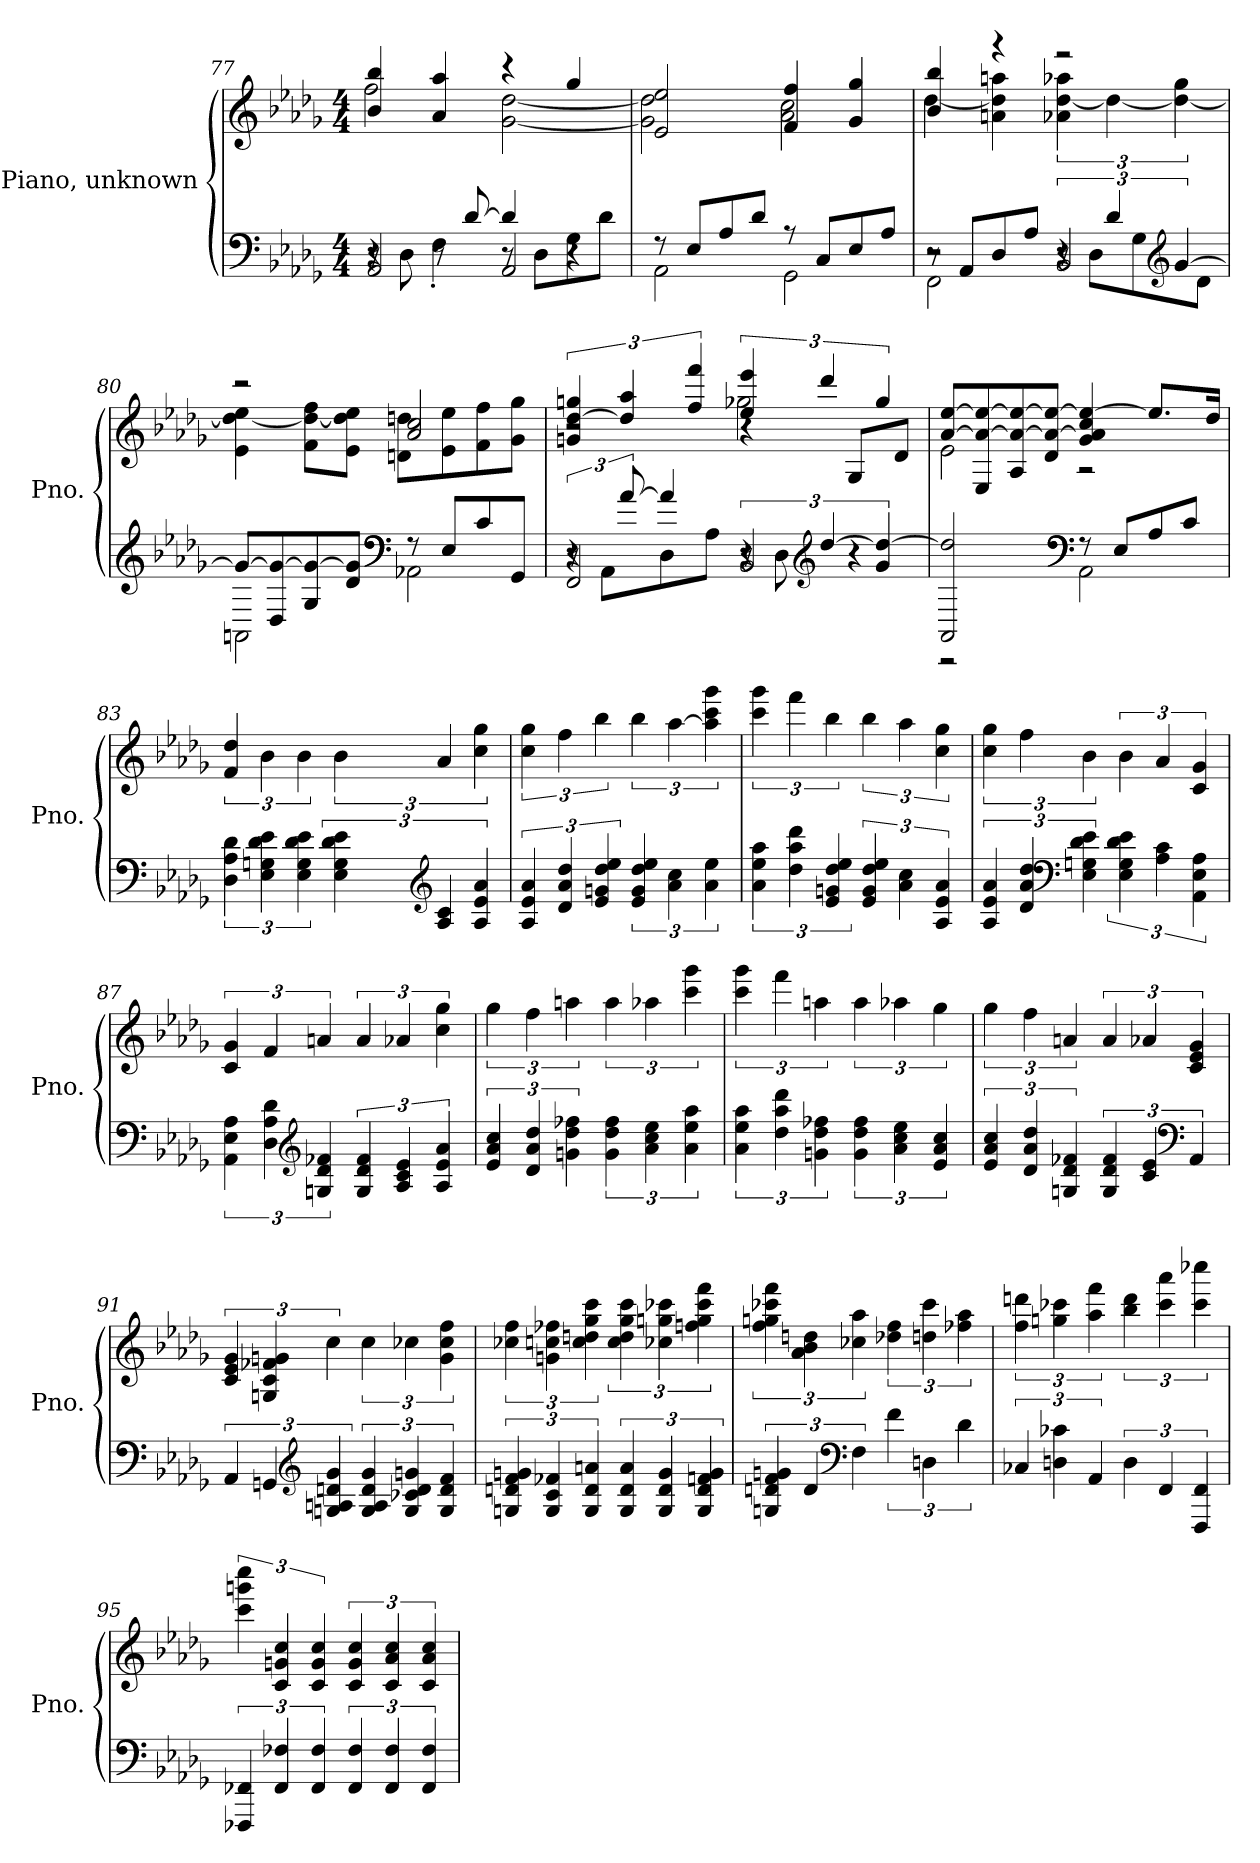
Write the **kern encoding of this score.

**kern	**kern
*part1	*part1
*staff2	*staff1
*I"Piano, unknown	*
*I'Pno.	*
*clefF4	*clefG2
*k[b-e-a-d-g-]	*k[b-e-a-d-g-]
*M4/4	*M4/4
=77	=77
*^	*^
*	*^	*	*
4r	8r	2AA-/	4b-/ 4bb-/	2ff\
.	8D-\	.	.	.
8r	4F'\	.	4a-/ 4aa-/	.
[8d-/	.	.	.	.
4d-/]	8r	2AA-/	4r	[2g-\ [2dd-\
.	8D-\L	.	.	.
4r	8G-\	.	4gg-/	.
.	8d-\J	.	.	.
*	*v	*v	*	*
!!LO:LB:g=z	!!
=78	=78	=78	=78
8r	2AA-\	2e-/ 2ee-/	2g-\] 2dd-\]
8E-/L	.	.	.
8A-/	.	.	.
8d-/J	.	.	.
8r	2GG-\	4f/ 4ff/	2a-\ 2cc\
8C/L	.	.	.
8E-/	.	4g-/ 4gg-/	.
8A-/J	.	.	.
=79	=79	=79	=79
*	*^	*	*
8r	2FF\	2r	4b-/ 4bb-/	[4dd-\
8AA-/L	.	.	.	.
8D-/	.	.	4r	4an\ 4dd-\] 4aan\
8A-/J	.	.	.	.
6r	8r	2BB-/	2r	6a-X\ [6dd-\ 6aa-X\
.	8D-\L	.	.	.
6d-/	.	.	.	6dd-\_
.	8G-\	.	.	.
*clefG2	*	*	*	*
[6g-/	.	.	.	6dd-\_ 6gg-\
.	8d-\J	.	.	.
*	*v	*v	*	*
=80	=80	=80	=80
8g-/L_	2AAn\	2r	4e-\ 4dd-\_ 4ee-\
8D-/ 8g-/_	.	.	.
8G-/ 8g-/_	.	.	8f\ 8dd-\_ 8ff\L
8d-/ 8g-/]J	.	.	8e-\ 8dd-\] 8ee-\J
*clefF4	*	*	*
8r	2AA-X\	2a-/ 2cc/	8dn\ 8ddn\L
8E-/L	.	.	8e-\ 8ee-\
8c/	.	.	8f\ 8ff\
8GG-/J	.	.	8g-\ 8gg-\J
!!LO:LB:g=z
=81	=81	=81	=81
*	*^	*	*^
6r	8r	2FF/	6gn/ [6dd-/ 6ggn/	2r	2r
.	8AA-\L	.	.	.	.
[12a-/	.	.	6dd-/] 6aa-/	.	.
4a-/]	8D-\	.	.	.	.
.	.	.	6ff/ 6fff/	.	.
.	8A-\J	.	.	.	.
6r	8r	2BB-/	6ee-/ 6eee-/	2gg-X\	4r
.	8D-\	.	.	.	.
*clefG2	*	*	*	*	*
[6dd-/	.	.	6ddd-/	.	.
.	4r	.	.	.	8G-/L
6g-/ 6dd-/_	.	.	6gg-/	.	.
.	.	.	.	.	8d-/J
*	*v	*v	*	*	*
*	*	*	*v	*v
=82	=82	=82	=82
2AA-/ 2dd-/]	2r	[8a-/ [8ee-/L	2e-\
.	.	8E-/ 8a-/_ 8ee-/_	.
.	.	8A-/ 8a-/_ 8ee-/_	.
.	.	8d-/ 8a-/_ 8ee-/_J	.
*clefF4	*	*	*
8r	2AA-\	4g-/ 4a-/] 4cc/ 4ee-/_	2r
8E-/L	.	.	.
8A-/	.	8.ee-/L]	.
8c/J	.	.	.
.	.	16dd-/Jk	.
*v	*v	*	*
*	*v	*v
=83	=83
6D-\ 6A-\ 6d-\	6f/ 6dd-/
6E-\ 6Gn\ 6d-\ 6e-\	6b-\
6E-\ 6G\ 6d-\ 6e-\	6b-\
6E-\ 6G\ 6d-\ 6e-\	6b-\
*clefG2	*
6A-/ 6c/	6a-/
6A-/ 6e-/ 6a-/	6cc\ 6gg-\
!!LO:PB:g=z
=84	=84
6A-/ 6e-/ 6a-/	6cc\ 6gg-\
6d-/ 6a-/ 6dd-/	6ff\
6e-/ 6gn/ 6dd-/ 6ee-/	6bb-\
6e-/ 6g/ 6dd-/ 6ee-/	6bb-\
6a-\ 6cc\	[6aa-\
6a-\ 6ee-\	6aa-\] 6ccc\ 6ggg-\
=85	=85
6a-\ 6ee-\ 6aa-\	6ccc\ 6ggg-\
6dd-\ 6aa-\ 6ddd-\	6fff\
6e-/ 6gn/ 6dd-/ 6ee-/	6bb-\
6e-/ 6g/ 6dd-/ 6ee-/	6bb-\
6a-\ 6cc\	6aa-\
6A-/ 6e-/ 6a-/	6cc\ 6gg-\
=86	=86
6A-/ 6e-/ 6a-/	6cc\ 6gg-\
6d-/ 6a-/ 6dd-/	6ff\
*clefF4	*
6E-\ 6Gn\ 6d-\ 6e-\	6b-\
6E-\ 6G\ 6d-\ 6e-\	6b-\
6A-\ 6c\	6a-/
6AA-\ 6E-\ 6A-\	6c/ 6g-/
=87	=87
6AA-\ 6E-\ 6A-\	6c/ 6g-/
6D-\ 6A-\ 6d-\	6f/
*clefG2	*
6Gn/ 6d-/ 6f-X/	6an/
6G/ 6d-/ 6f-/	6a/
6A-/ 6c/ 6e-/	6a-X/
6A-/ 6e-/ 6a-/	6cc\ 6gg-\
!!LO:LB:g=z
=88	=88
6e-/ 6a-/ 6cc/	6gg-\
6d-/ 6a-/ 6dd-/	6ff\
6gn\ 6dd-\ 6ff-X\	6aan\
6g\ 6dd-\ 6ff-\	6aa\
6a-\ 6cc\ 6ee-\	6aa-X\
6a-\ 6ee-\ 6aa-\	6ccc\ 6ggg-\
=89	=89
6a-\ 6ee-\ 6aa-\	6ccc\ 6ggg-\
6dd-\ 6aa-\ 6ddd-\	6fff\
6gn\ 6dd-\ 6ff-X\	6aan\
6g\ 6dd-\ 6ff-\	6aa\
6a-\ 6cc\ 6ee-\	6aa-X\
6e-/ 6a-/ 6cc/	6gg-\
=90	=90
6e-/ 6a-/ 6cc/	6gg-\
6d-/ 6a-/ 6dd-/	6ff\
6Gn/ 6d-/ 6f-X/	6an/
6G/ 6d-/ 6f-/	6a/
6c/ 6e-/	6a-X/
*clefF4	*
6AA-/	6c/ 6e-/ 6g-/
!!LO:LB:g=z
=91	=91
6AA-/	6c/ 6e-/ 6g-/
6GGn/	6Gn/ 6c/ 6f-X/ 6gn/
*clefG2	*
6Gn/ 6An/ 6dn/ 6g-/	6cc\
6G/ 6A/ 6d/ 6g-/	6cc\
6G/ 6c-X/ 6d/ 6gn/	6cc-X\
6G/ 6d/ 6f/	6g\ 6cc-\ 6ff\
=92	=92
6Gn/ 6dn/ 6f/ 6gn/	6cc-X\ 6ff\
6G/ 6c/ 6f-X/	6gn\ 6ccn\ 6ff-X\
6G/ 6d/ 6an/	6cc\ 6ddn\ 6gg-\ 6ccc\
6G/ 6d/ 6a/	6cc\ 6dd\ 6gg-\ 6ccc\
6G/ 6d/ 6g/	6cc-X\ 6ggn\ 6ccc-X\
6G/ 6d/ 6fn/ 6g/	6ffn\ 6gg\ 6ccc-\ 6fff\
=93	=93
6Gn/ 6dn/ 6f/ 6gn/	6ff\ 6ggn\ 6ccc-X\ 6fff\
6d/	6a-\ 6b-\ 6ddn\
*clefF4	*
6F\	6cc-X\ 6aa-\
6f\	6dd-X\ 6ff\
6Dn\	6ddn\ 6ccc-\
6d\	6ff-X\ 6aa-\
!!LO:LB:g=z
=94	=94
6C-X/	6ff\ 6dddn\
6Dn\ 6c-X\	6ggn\ 6ccc-X\
6AA-/	6aa-\ 6fff\
6D\	6bb-\ 6ddd\
6FF/	6ccc-\ 6aaa-\
6FFF/ 6FF/	6ccc-\ 6cccc-X\
=95	=95
6FFF-X/ 6FF-X/	6ccc\ 6gggn\ 6cccc\
6FF-/ 6F-X/	6c/ 6gn/ 6cc/
6FF-/ 6F-/	6c/ 6g/ 6cc/
6FF-/ 6F-/	6c/ 6g/ 6cc/
6FF-/ 6F-/	6c/ 6a-/ 6cc/
6FF-/ 6F-/	6c/ 6a-/ 6cc/
=	=
*-	*-
